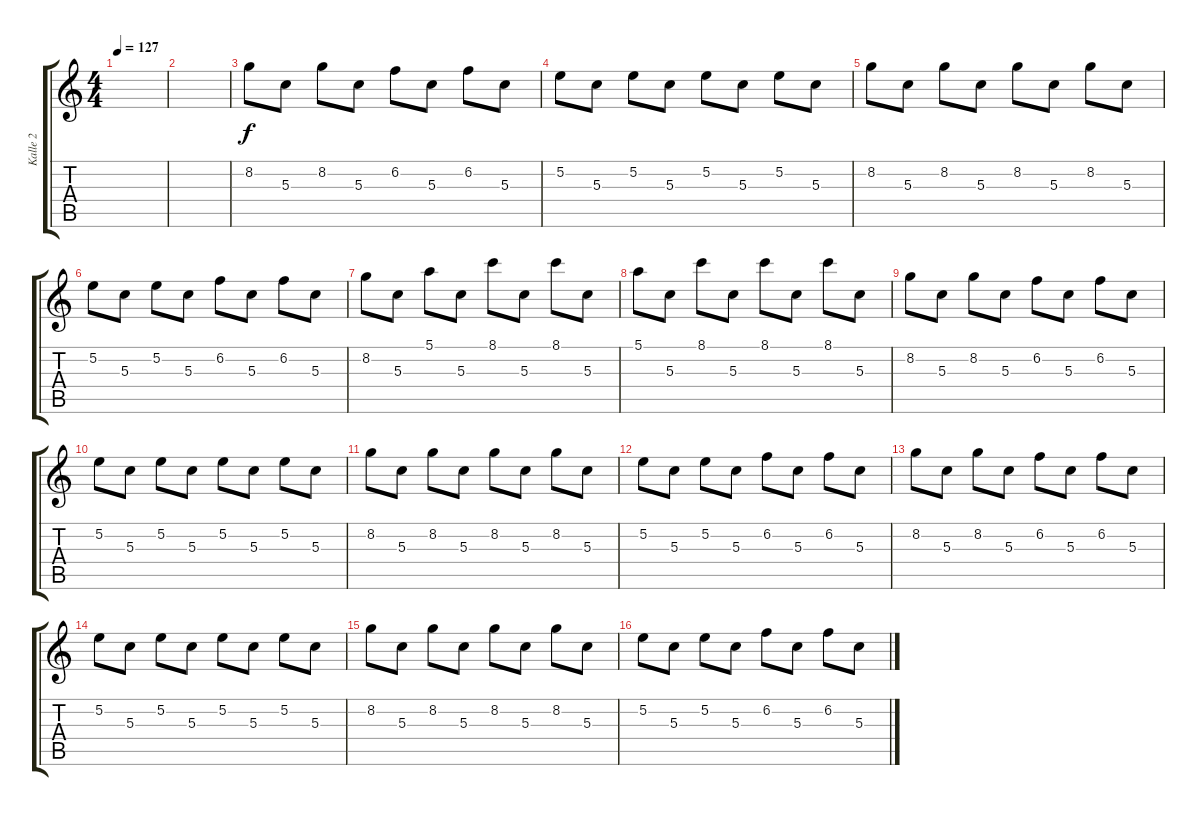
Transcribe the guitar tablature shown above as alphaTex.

\track ("Kalle 2" "Kalle 2") {instrument electricguitarclean}
\staff {score tabs}
\tuning (E4 B3 G3 D3 A2 E2) {hide}
\ts (4 4)
\tempo 127
\clef g2
\ks c
|
|
8.2.8{volume 13} 5.3.8 8.2.8 5.3.8 6.2.8 5.3.8 6.2.8 5.3.8 |
5.2.8 5.3.8 5.2.8 5.3.8 5.2.8 5.3.8 5.2.8 5.3.8 |
8.2.8 5.3.8 8.2.8 5.3.8 8.2.8 5.3.8 8.2.8 5.3.8 |
5.2.8 5.3.8 5.2.8 5.3.8 6.2.8 5.3.8 6.2.8 5.3.8 |
8.2.8{volume 10} 5.3.8 5.1.8 5.3.8 8.1.8 5.3.8 8.1.8 5.3.8 |
5.1.8 5.3.8 8.1.8 5.3.8 8.1.8 5.3.8 8.1.8 5.3.8 |
8.2.8 5.3.8 8.2.8 5.3.8 6.2.8 5.3.8 6.2.8 5.3.8 |
5.2.8 5.3.8 5.2.8 5.3.8 5.2.8 5.3.8 5.2.8 5.3.8 |
8.2.8 5.3.8 8.2.8 5.3.8 8.2.8 5.3.8 8.2.8 5.3.8 |
5.2.8 5.3.8 5.2.8 5.3.8 6.2.8 5.3.8 6.2.8 5.3.8 |
8.2.8 5.3.8 8.2.8 5.3.8 6.2.8 5.3.8 6.2.8 5.3.8 |
5.2.8 5.3.8 5.2.8 5.3.8 5.2.8 5.3.8 5.2.8 5.3.8 |
8.2.8 5.3.8 8.2.8 5.3.8 8.2.8 5.3.8 8.2.8 5.3.8 |
5.2.8 5.3.8 5.2.8 5.3.8 6.2.8 5.3.8 6.2.8 5.3.8
